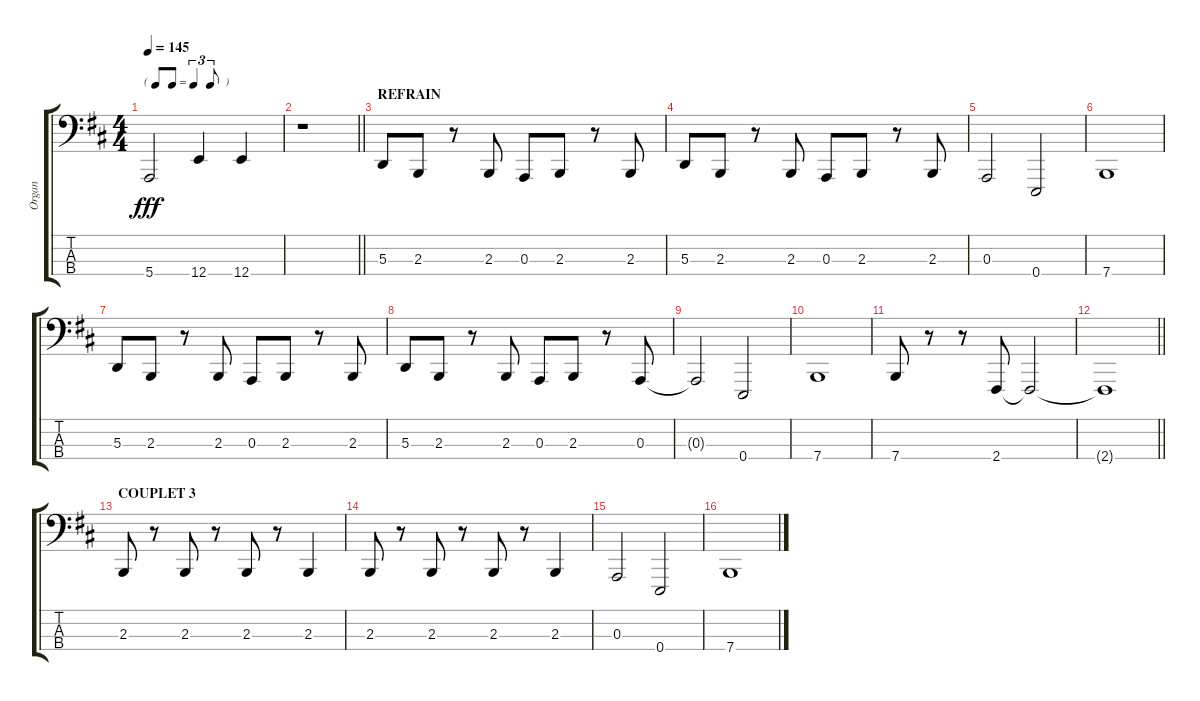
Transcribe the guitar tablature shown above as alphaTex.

\track ("Organ" "Organ") {instrument drawbarorgan}
\staff {score tabs}
\tuning (G2 D2 A1 E1) {hide}
\ts (4 4)
\tf triplet8th
\tempo 145
\clef f4
\ks d
5.4.2{dy fff} 12.4.4 12.4.4 |
\barLineRight lightlight
r.1 |
\section ("" "REFRAIN")
5.3.8 2.3.8 r.8 2.3.8 0.3.8 2.3.8 r.8 2.3.8 |
5.3.8 2.3.8 r.8 2.3.8 0.3.8 2.3.8 r.8 2.3.8 |
0.3.2 0.4.2 |
7.4.1 |
5.3.8 2.3.8 r.8 2.3.8 0.3.8 2.3.8 r.8 2.3.8 |
5.3.8 2.3.8 r.8 2.3.8 0.3.8 2.3.8 r.8 0.3.8 |
0.3{t}.2 0.4.2 |
7.4.1 |
7.4.8 r.8 r.8 2.4.8 2.4{t}.2 |
\barLineRight lightlight
2.4{t}.1 |
\section ("" "COUPLET 3")
2.3.8 r.8 2.3.8 r.8 2.3.8 r.8 2.3.4 |
2.3.8 r.8 2.3.8 r.8 2.3.8 r.8 2.3.4 |
0.3.2 0.4.2 |
7.4.1
